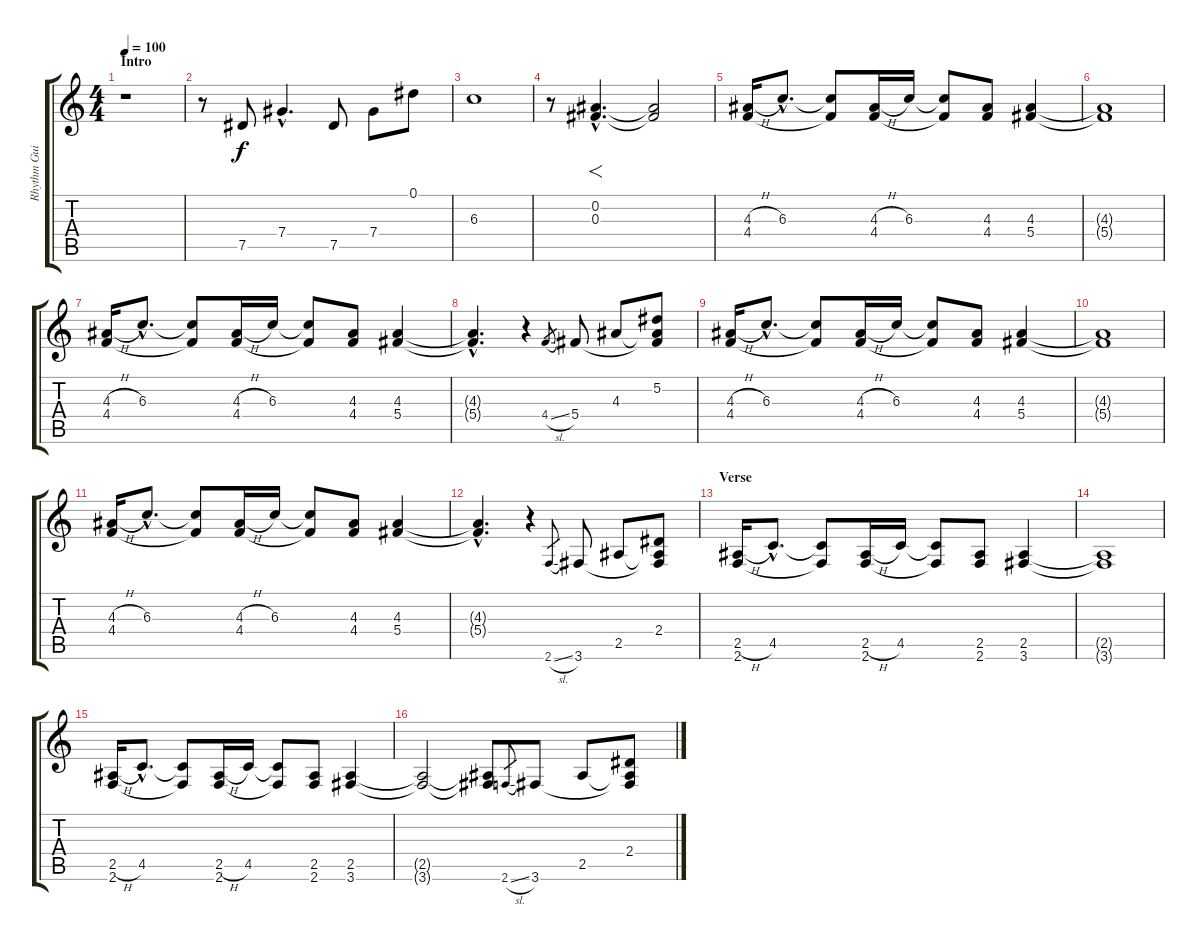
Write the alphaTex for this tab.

\track ("Rhythm Guitar 1" "Rhythm Gui") {instrument distortionguitar}
\staff {score tabs}
\tuning (Eb4 Bb3 Gb3 Db3 Ab2 Eb2) {hide}
\ts (4 4)
\section ("" "Intro")
\tempo 100
\clef g2
\ks c
r.1{dy f instrument distortionguitar} |
r.8 7.5.8 7.4{hac}.4{d} 7.5.8 7.4.8 0.1.8 |
6.3.1 |
r.8 (0.2{hac} 0.3{hac}).4{f d} (0.2{t} 0.3{t}).2 |
(4.3{h} 4.4).16 6.3{hac}.8{d} (6.3{t} 4.4{t}).8 (4.3{h} 4.4).16 6.3.16 (6.3{t} 4.4{t}).8 (4.3 4.4).8 (4.3 5.4).4 |
(4.3{t} 5.4{t}).1 |
(4.3{h} 4.4).16 6.3{hac}.8{d} (6.3{t} 4.4{t}).8 (4.3{h} 4.4).16 6.3.16 (6.3{t} 4.4{t}).8 (4.3 4.4).8 (4.3 5.4).4 |
(4.3{hac t} 5.4{hac t}).4{d} r.4 4.4{sl}.8{gr} 5.4.8 4.3.8 (5.2 4.3{t} 5.4{t}).8 |
(4.3{h} 4.4).16 6.3{hac}.8{d} (6.3{t} 4.4{t}).8 (4.3{h} 4.4).16 6.3.16 (6.3{t} 4.4{t}).8 (4.3 4.4).8 (4.3 5.4).4 |
(4.3{t} 5.4{t}).1 |
(4.3{h} 4.4).16 6.3{hac}.8{d} (6.3{t} 4.4{t}).8 (4.3{h} 4.4).16 6.3.16 (6.3{t} 4.4{t}).8 (4.3 4.4).8 (4.3 5.4).4 |
(4.3{hac t} 5.4{hac t}).4{d} r.4 2.6{sl}.8{gr} 3.6.8 2.5.8 (2.4 2.5{t} 3.6{t}).8 |
\section ("" "Verse")
(2.5{h} 2.6).16 4.5{hac}.8{d} (4.5{t} 2.6{t}).8 (2.5{h} 2.6).16 4.5.16 (4.5{t} 2.6{t}).8 (2.5 2.6).8 (2.5 3.6).4 |
(2.5{t} 3.6{t}).1 |
(2.5{h} 2.6).16 4.5{hac}.8{d} (4.5{t} 2.6{t}).8 (2.5{h} 2.6).16 4.5.16 (4.5{t} 2.6{t}).8 (2.5 2.6).8 (2.5 3.6).4 |
(2.5{t} 3.6{t}).2 (2.5{t} 3.6{t}).8 2.6{sl}.8{gr} 3.6.8 2.5.8 (2.4 2.5{t} 3.6{t}).8
